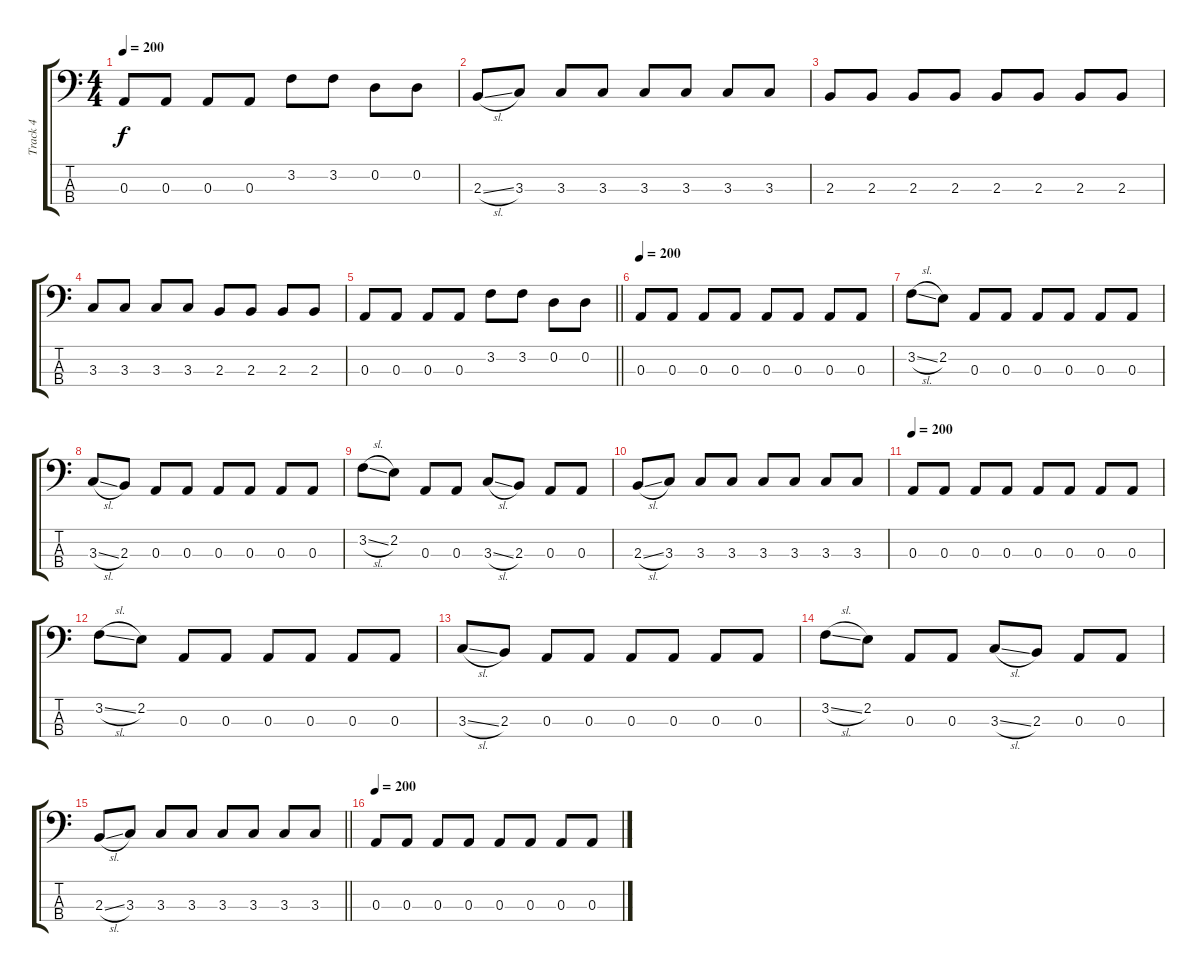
\track ("Track 4" "Track 4") {instrument electricbassfinger}
\staff {score tabs}
\tuning (G2 D2 A1 E1) {hide}
\ts (4 4)
\tempo 200
\clef f4
\ks c
0.3.8{dy f} 0.3.8 0.3.8 0.3.8 3.2.8 3.2.8 0.2.8 0.2.8 |
2.3{sl}.8 3.3.8 3.3.8 3.3.8 3.3.8 3.3.8 3.3.8 3.3.8 |
2.3.8 2.3.8 2.3.8 2.3.8 2.3.8 2.3.8 2.3.8 2.3.8 |
3.3.8 3.3.8 3.3.8 3.3.8 2.3.8 2.3.8 2.3.8 2.3.8 |
\barLineRight lightlight
0.3.8 0.3.8 0.3.8 0.3.8 3.2.8 3.2.8 0.2.8 0.2.8 |
\section ("" "")
\tempo 200
0.3.8 0.3.8 0.3.8 0.3.8 0.3.8 0.3.8 0.3.8 0.3.8 |
3.2{sl}.8 2.2.8 0.3.8 0.3.8 0.3.8 0.3.8 0.3.8 0.3.8 |
3.3{sl}.8 2.3.8 0.3.8 0.3.8 0.3.8 0.3.8 0.3.8 0.3.8 |
3.2{sl}.8 2.2.8 0.3.8 0.3.8 3.3{sl}.8 2.3.8 0.3.8 0.3.8 |
2.3{sl}.8 3.3.8 3.3.8 3.3.8 3.3.8 3.3.8 3.3.8 3.3.8 |
\tempo 200
0.3.8 0.3.8 0.3.8 0.3.8 0.3.8 0.3.8 0.3.8 0.3.8 |
3.2{sl}.8 2.2.8 0.3.8 0.3.8 0.3.8 0.3.8 0.3.8 0.3.8 |
3.3{sl}.8 2.3.8 0.3.8 0.3.8 0.3.8 0.3.8 0.3.8 0.3.8 |
3.2{sl}.8 2.2.8 0.3.8 0.3.8 3.3{sl}.8 2.3.8 0.3.8 0.3.8 |
\barLineRight lightlight
2.3{sl}.8 3.3.8 3.3.8 3.3.8 3.3.8 3.3.8 3.3.8 3.3.8 |
\section ("" "")
\tempo 200
0.3.8 0.3.8 0.3.8 0.3.8 0.3.8 0.3.8 0.3.8 0.3.8
